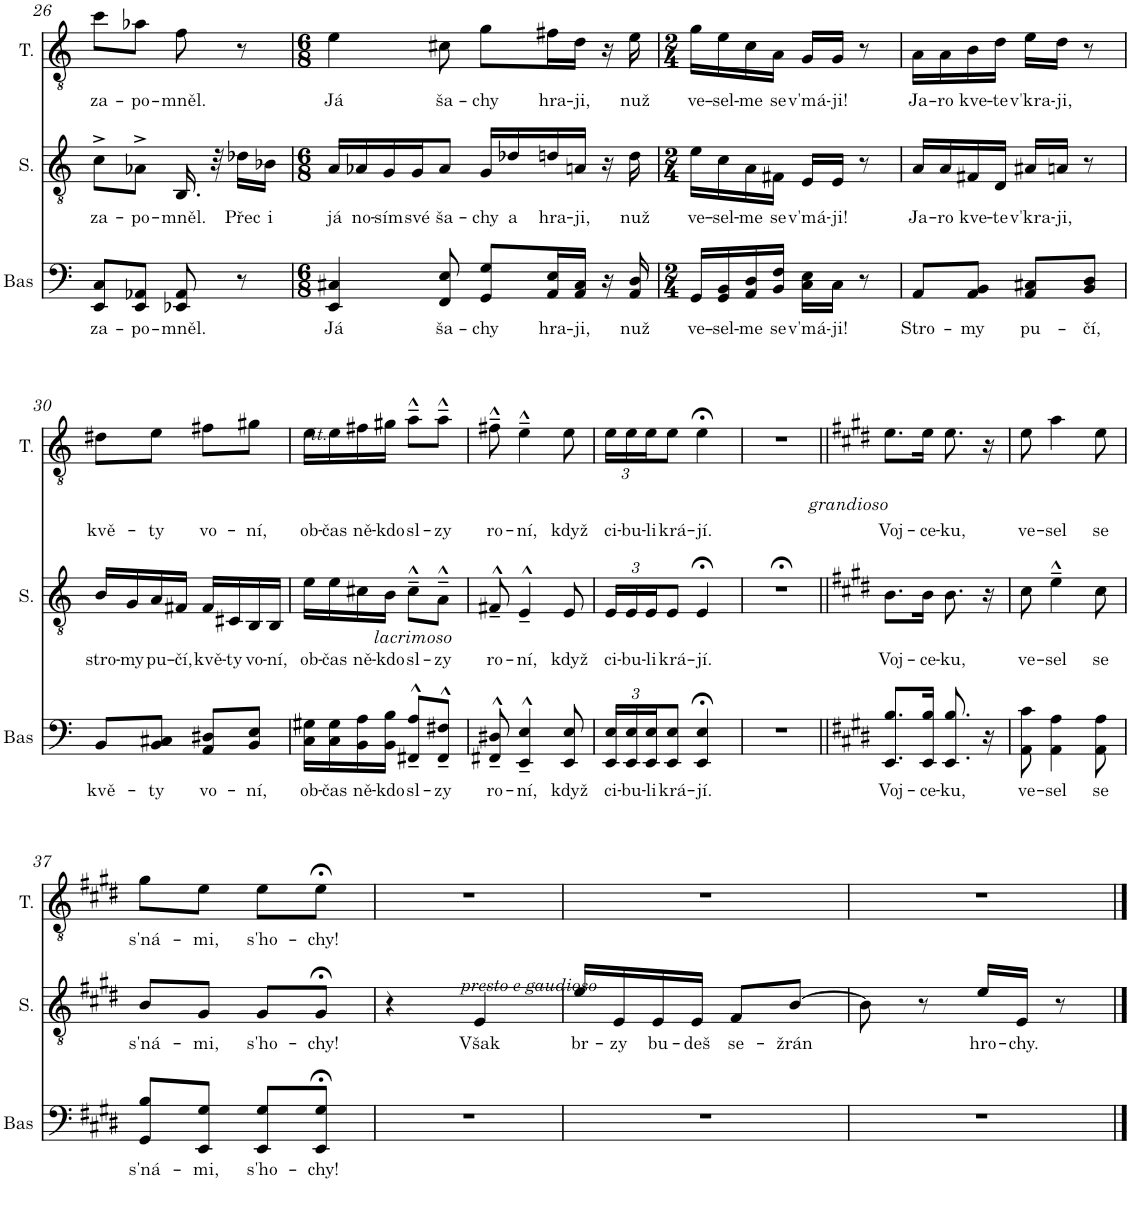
**kern	**text	**kern	**text	**kern	**text
*part3	*part3	*part2	*part2	*part1	*part1
*staff3	*staff3	*staff2	*staff2	*staff1	*staff1
*I"Bas I. II.	*	*I"Solo	*	*I"Tenor	*
*I'Bas	*	*I'S.	*	*I'T.	*
!!LO:PB:g=z
*clefF4	*	*clefGv2	*	*clefGv2	*
*k[]	*	*k[]	*	*k[]	*
*M2/4	*	*M2/4	*	*M2/4	*
=26	=26	=26	=26	=26	=26
!	!LO:LY:b	!	!LO:LY:b	!	!LO:LY:b
8EE/ 8C/L	za-	8c^\L	za-	8cc\L	za-
!	!LO:LY:b	!	!LO:LY:b	!	!LO:LY:b
8EE/ 8AA-X/J	-po-	8A-X^\J	-po-	8a-X\J	-po-
!	!LO:LY:b	!	!LO:LY:b	!	!LO:LY:b
8EE-X/ 8AA-/	-mněl.	16.BB/	-mněl.	8f\	-mněl.
.	.	32r	.	.	.
!	!	!	!LO:LY:b	!	!
8r	.	16d-X\LL	Přec	8r	.
!	!	!	!LO:LY:b	!	!
.	.	16B-X\JJ	i	.	.
=27	=27	=27	=27	=27	=27
*M6/8	*	*M6/8	*	*M6/8	*
!	!LO:LY:b	!	!LO:LY:b	!	!LO:LY:b
4EE/ 4C#X/	Já	16A/LL	já	4e\	Já
!	!	!	!LO:LY:b	!	!
.	.	16A-X/	no-	.	.
!	!	!	!LO:LY:b	!	!
.	.	16G/	-sím	.	.
!	!	!	!LO:LY:b	!	!
.	.	16G/J	své	.	.
!	!LO:LY:b	!	!LO:LY:b	!	!LO:LY:b
8FF/ 8E/	ša-	8A-/J	ša-	8c#X\	ša-
!	!LO:LY:b	!	!LO:LY:b	!	!LO:LY:b
8GG/ 8G/L	-chy	16G/LL	-chy	8g\L	-chy
!	!	!	!LO:LY:b	!	!
.	.	16d-X/	a	.	.
!	!LO:LY:b	!	!LO:LY:b	!	!LO:LY:b
16AA/ 16E/L	hra-	16dn/	hra-	16f#X\L	hra-
!	!LO:LY:b	!	!LO:LY:b	!	!LO:LY:b
16AA/ 16C#/JJ	-ji,	16An/JJ	-ji,	16d\JJ	-ji,
16r	.	16r	.	16r	.
!	!LO:LY:b	!	!LO:LY:b	!	!LO:LY:b
16AA/ 16D/	nuž	16d\	nuž	16e\	nuž
=28	=28	=28	=28	=28	=28
*M2/4	*	*M2/4	*	*M2/4	*
!	!LO:LY:b	!	!LO:LY:b	!	!LO:LY:b
16GG/LL	ve-	16e\LL	ve-	16g\LL	ve-
!	!LO:LY:b	!	!LO:LY:b	!	!LO:LY:b
16GG/ 16BB/	-sel-	16c\	-sel-	16e\	-sel-
!	!LO:LY:b	!	!LO:LY:b	!	!LO:LY:b
16AA/ 16D/	-me	16A\	-me	16c\	-me
!	!LO:LY:b	!	!LO:LY:b	!	!LO:LY:b
16BB/ 16F/JJ	se	16F#X\JJ	se	16A\JJ	se
!	!LO:LY:b	!	!LO:LY:b	!	!LO:LY:b
16C\ 16E\LL	v'má-	16E/LL	v'má-	16G/LL	v'má-
!	!LO:LY:b	!	!LO:LY:b	!	!LO:LY:b
16C\JJ	-ji!	16E/JJ	-ji!	16G/JJ	-ji!
8r	.	8r	.	8r	.
=29	=29	=29	=29	=29	=29
!	!LO:LY:b	!	!LO:LY:b	!	!LO:LY:b
8AA/L	Stro-	16A/LL	Ja-	16A\LL	Ja-
!	!	!	!LO:LY:b	!	!LO:LY:b
.	.	16A/	-ro	16A\	-ro
!	!LO:LY:b	!	!LO:LY:b	!	!LO:LY:b
8AA/ 8BB/J	-my	16F#X/	kve-	16B\	kve-
!	!	!	!LO:LY:b	!	!LO:LY:b
.	.	16D/JJ	-te	16d\JJ	-te
!	!LO:LY:b	!	!LO:LY:b	!	!LO:LY:b
8AA/ 8C#X/L	pu-	16A#X/LL	v'kra-	16e\LL	v'kra-
!	!	!	!LO:LY:b	!	!LO:LY:b
.	.	16An/JJ	-ji,	16d\JJ	-ji,
!	!LO:LY:b	!	!	!	!
8BB/ 8D/J	-čí,	8r	.	8r	.
!!LO:LB:g=z
=30	=30	=30	=30	=30	=30
!	!LO:LY:b	!	!LO:LY:b	!	!LO:LY:b
8BB/L	kvě-	16B/LL	stro-	8d#X\L	kvě-
!	!	!	!LO:LY:b	!	!
.	.	16G/	-my	.	.
!	!LO:LY:b	!	!LO:LY:b	!	!LO:LY:b
8BB/ 8C#X/J	-ty	16A/	pu-	8e\J	-ty
!	!	!	!LO:LY:b	!	!
.	.	16F#X/JJ	-čí,	.	.
!	!LO:LY:b	!	!LO:LY:b	!	!LO:LY:b
8AA/ 8D#X/L	vo-	16F#/LL	kvě-	8f#X\L	vo-
!	!	!	!LO:LY:b	!	!
.	.	16C#X/	-ty	.	.
!	!LO:LY:b	!	!LO:LY:b	!	!LO:LY:b
8BB/ 8E/J	-ní,	16BB/	vo-	8g#X\J	-ní,
!	!	!	!LO:LY:b	!	!
.	.	16BB/JJ	-ní,	.	.
=31	=31	=31	=31	=31	=31
!	!	!	!	!LO:TX:b:i:t=rit.	!
!	!LO:LY:b	!	!LO:LY:b	!	!LO:LY:b
16C\ 16G#X\LL	ob-	16e\LL	ob-	16e\LL	ob-
!	!LO:LY:b	!	!LO:LY:b	!	!LO:LY:b
16C\ 16G#\	-čas	16e\	-čas	16e\	-čas
!	!LO:LY:b	!	!LO:LY:b	!	!LO:LY:b
16BB\ 16A\	ně-	16c#X\	ně-	16f#X\	ně-
!	!LO:LY:b	!	!LO:LY:b	!	!LO:LY:b
16BB\ 16B\JJ	-kdo	16B\JJ	-kdo	16g#X\JJ	-kdo
!	!	!LO:TX:b:i:t=lacrimoso	!	!	!
!	!LO:LY:b	!	!LO:LY:b	!	!LO:LY:b
8FF#X/~^^ 8A/~^^L	sl-	8c#~^^\L	sl-	8a~^^\L	sl-
!	!LO:LY:b	!	!LO:LY:b	!	!LO:LY:b
8FF#/~^^ 8F#X/~^^J	-zy	8A~^^\J	-zy	8a~^^\J	-zy
=32	=32	=32	=32	=32	=32
!	!LO:LY:b	!	!LO:LY:b	!	!LO:LY:b
8FF#X/~^^ 8D#X/~^^	ro-	8F#X~^^/	ro-	8f#X~^^\	ro-
!	!LO:LY:b	!	!LO:LY:b	!	!LO:LY:b
4EE/~^^ 4E/~^^	-ní,	4E~^^/	-ní,	4e~^^\	-ní,
!	!LO:LY:b	!	!LO:LY:b	!	!LO:LY:b
8EE/ 8E/	když	8E/	když	8e\	když
=33	=33	=33	=33	=33	=33
*Xbrackettup	*	*	*	*	*
!	!LO:LY:b	!	!	!	!
*	*	*Xbrackettup	*	*	*
!	!	!	!LO:LY:b	!	!
*	*	*	*	*Xbrackettup	*
!	!	!	!	!	!LO:LY:b
24EE/ 24E/LL	ci-	24E/LL	ci-	24e\LL	ci-
!	!LO:LY:b	!	!LO:LY:b	!	!LO:LY:b
24EE/ 24E/	-bu-	24E/	-bu-	24e\	-bu-
!	!LO:LY:b	!	!LO:LY:b	!	!LO:LY:b
24EE/ 24E/J	-li	24E/J	-li	24e\J	-li
!	!LO:LY:b	!	!LO:LY:b	!	!LO:LY:b
8EE/ 8E/J	krá-	8E/J	krá-	8e\J	krá-
!	!LO:LY:b	!	!LO:LY:b	!	!LO:LY:b
4EE/;< 4E/;<	-jí.	4E;</	-jí.	4e;<\	-jí.
=34	=34	=34	=34	=34	=34
2r	.	2r;<	.	2r	.
=35||	=35||	=35||	=35||	=35||	=35||
*k[f#c#g#d#]	*	*k[f#c#g#d#]	*	*k[f#c#g#d#]	*
!	!	!	!	!LO:TX:b:i:t=grandioso	!
!	!LO:LY:b	!	!LO:LY:b	!	!LO:LY:b
8.EE/ 8.B/L	Voj-	8.B\L	Voj-	8.e\L	Voj-
!	!LO:LY:b	!	!LO:LY:b	!	!LO:LY:b
16EE/ 16B/Jk	-ce-	16B\Jk	-ce-	16e\Jk	-ce-
!	!LO:LY:b	!	!LO:LY:b	!	!LO:LY:b
8.EE/ 8.B/	-ku,	8.B\	-ku,	8.e\	-ku,
16r	.	16r	.	16r	.
=36	=36	=36	=36	=36	=36
!	!LO:LY:b	!	!LO:LY:b	!	!LO:LY:b
8AA\ 8c#\	ve-	8c#\	ve-	8e\	ve-
!	!LO:LY:b	!	!LO:LY:b	!	!LO:LY:b
4AA\ 4A\	-sel	4e~^^\	-sel	4a\	-sel
!	!LO:LY:b	!	!LO:LY:b	!	!LO:LY:b
8AA\ 8A\	se	8c#\	se	8e\	se
!!LO:LB:g=z
=37	=37	=37	=37	=37	=37
!	!LO:LY:b	!	!LO:LY:b	!	!LO:LY:b
8GG#/ 8B/L	s'ná-	8B/L	s'ná-	8g#\L	s'ná-
!	!LO:LY:b	!	!LO:LY:b	!	!LO:LY:b
8EE/ 8G#/J	-mi,	8G#/J	-mi,	8e\J	-mi,
!	!LO:LY:b	!	!LO:LY:b	!	!LO:LY:b
8EE/ 8G#/L	s'ho-	8G#/L	s'ho-	8e\L	s'ho-
!	!LO:LY:b	!	!LO:LY:b	!	!LO:LY:b
8EE/;< 8G#/;<J	-chy!	8G#;</J	-chy!	8e;<\J	-chy!
=38	=38	=38	=38	=38	=38
2r	.	4r	.	2r	.
!	!	!LO:TX:b:i:t=presto e gaudioso	!	!	!
!	!	!	!LO:LY:b	!	!
.	.	4E/	Však	.	.
=39	=39	=39	=39	=39	=39
!	!	!	!LO:LY:b	!	!
2r	.	16e/LL	br-	2r	.
!	!	!	!LO:LY:b	!	!
.	.	16E/	-zy	.	.
!	!	!	!LO:LY:b	!	!
.	.	16E/	bu-	.	.
!	!	!	!LO:LY:b	!	!
.	.	16E/JJ	-deš	.	.
!	!	!	!LO:LY:b	!	!
.	.	8F#/L	se-	.	.
!	!	!	!LO:LY:b	!	!
.	.	[8B/J	-žrán	.	.
=40	=40	=40	=40	=40	=40
2r	.	8B\]	.	2r	.
.	.	8r	.	.	.
!	!	!	!LO:LY:b	!	!
.	.	16e/LL	hro-	.	.
!	!	!	!LO:LY:b	!	!
.	.	16E/JJ	-chy.	.	.
.	.	8r	.	.	.
==	==	==	==	==	==
*-	*-	*-	*-	*-	*-
